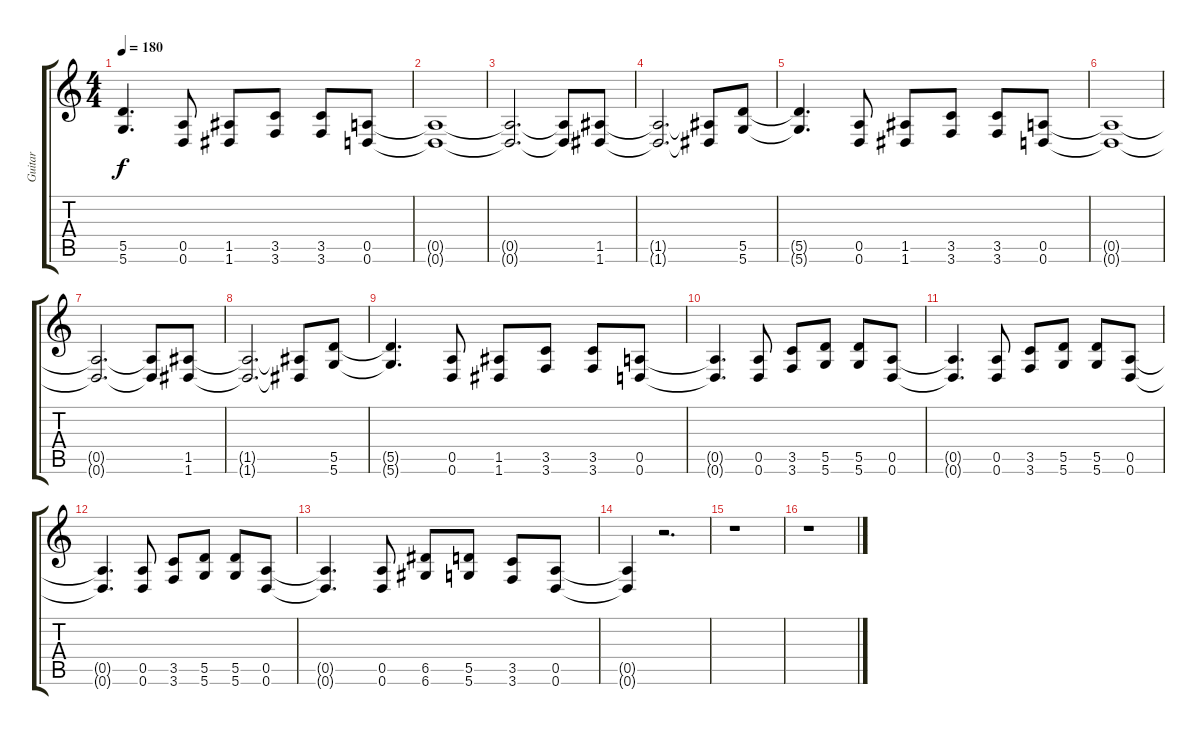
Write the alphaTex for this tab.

\track ("Guitar" "Guitar") {instrument distortionguitar}
\staff {score tabs}
\tuning (E4 B3 G3 D3 A2 D2) {hide}
\ts (4 4)
\tempo 180
\clef g2
\ks c
(5.5{t} 5.6{t}).4{d dy f} (0.5 0.6).8 (1.5 1.6).8 (3.5 3.6).8 (3.5 3.6).8 (0.5 0.6).8 |
(0.5{t} 0.6{t}).1 |
(0.5{t} 0.6{t}).2{d} (0.5{t} 0.6{t}).8 (1.5 1.6).8 |
(1.5{t} 1.6{t}).2{d} (1.5{t} 1.6{t}).8 (5.5 5.6).8 |
(5.5{t} 5.6{t}).4{d} (0.5 0.6).8 (1.5 1.6).8 (3.5 3.6).8 (3.5 3.6).8 (0.5 0.6).8 |
(0.5{t} 0.6{t}).1 |
(0.5{t} 0.6{t}).2{d} (0.5{t} 0.6{t}).8 (1.5 1.6).8 |
(1.5{t} 1.6{t}).2{d} (1.5{t} 1.6{t}).8 (5.5 5.6).8 |
(5.5{t} 5.6{t}).4{d} (0.5 0.6).8 (1.5 1.6).8 (3.5 3.6).8 (3.5 3.6).8 (0.5 0.6).8 |
(0.5{t} 0.6{t}).4{d} (0.5 0.6).8 (3.5 3.6).8 (5.5 5.6).8 (5.5 5.6).8 (0.5 0.6).8 |
(0.5{t} 0.6{t}).4{d} (0.5 0.6).8 (3.5 3.6).8 (5.5 5.6).8 (5.5 5.6).8 (0.5 0.6).8 |
(0.5{t} 0.6{t}).4{d} (0.5 0.6).8 (3.5 3.6).8 (5.5 5.6).8 (5.5 5.6).8 (0.5 0.6).8 |
(0.5{t} 0.6{t}).4{d} (0.5 0.6).8 (6.5 6.6).8 (5.5 5.6).8 (3.5 3.6).8 (0.5 0.6).8 |
(0.5{t} 0.6{t}).4 r.2{d} |
r.1 |
r.1
